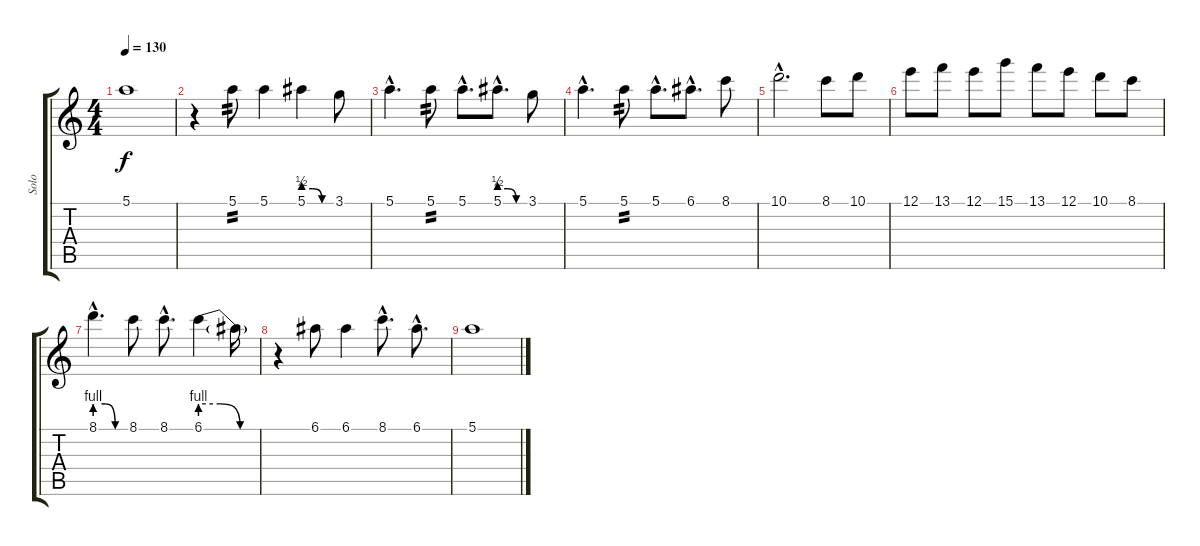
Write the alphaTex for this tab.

\track ("Solo" "Solo") {instrument acousticguitarsteel}
\staff {score tabs}
\tuning (E4 B3 G3 D3 A2 E2) {hide}
\ts (4 4)
\tempo 130
\clef g2
\ks c
5.1.1{dy f} |
r.4 5.1.8{tp 2} 5.1.4 5.1{be (custom 0 2 20 2 40 0 60 0)}.4 3.1.8 |
5.1{hac}.4{d} 5.1.8{tp 2} 5.1{hac}.8{d} 5.1{be (custom 0 2 20 2 40 0 60 0) hac}.8{d} 3.1.8 |
5.1{hac}.4{d} 5.1.8{tp 2} 5.1{hac}.8{d} 6.1{hac}.8{d} 8.1.8 |
10.1{hac}.2{d} 8.1.8 10.1.8 |
12.1.8 13.1.8 12.1.8 15.1.8 13.1.8 12.1.8 10.1.8 8.1.8 |
8.1{be (custom 0 4 20 4 40 0 60 0) hac}.4{d} 8.1.8 8.1{hac}.8{d} 6.1{be (custom 0 4 20 4 40 0 60 0)}.4 6.1{t}.16 |
r.4 6.1.8 6.1.4 8.1{hac}.8{d} 6.1{hac}.8{d} |
5.1.1
